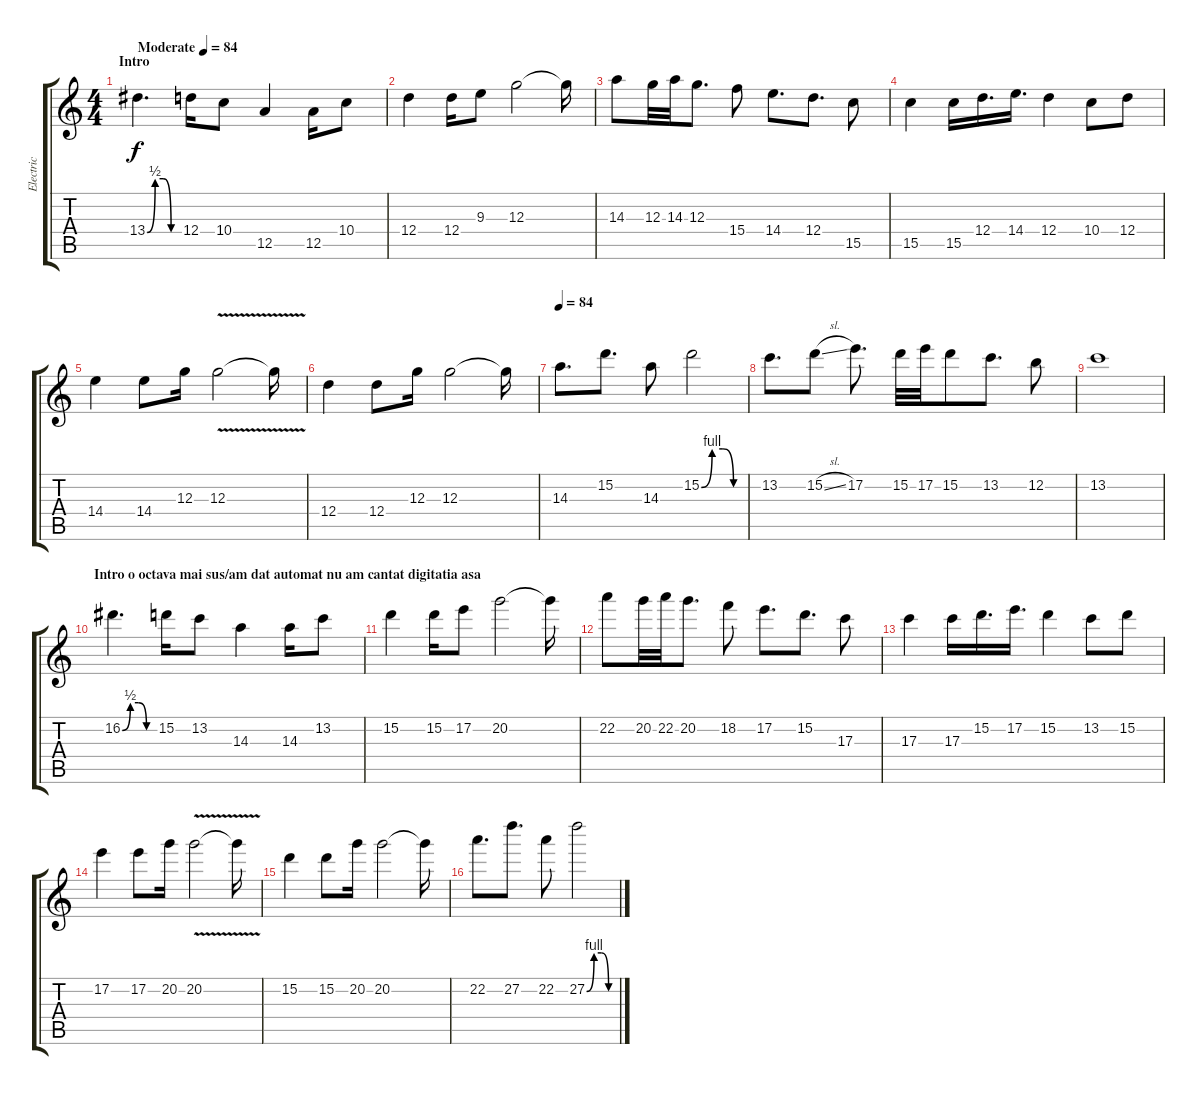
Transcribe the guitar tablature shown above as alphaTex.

\track ("Electric" "Electric") {instrument distortionguitar}
\staff {score tabs}
\tuning (E4 B3 G3 D3 A2 E2) {hide}
\ts (4 4)
\section ("" "Intro")
\tempo (84 "Moderate")
\clef g2
\ks c
13.4{be (custom 0 0 15 2 30 2 45 0 60 0)}.4{d dy f instrument distortionguitar} 12.4.16 10.4.8 12.5.4 12.5.16 10.4.8 |
12.4.4 12.4.16 9.3.8 12.3.2 12.3{t}.16 |
14.3.8 12.3.32 14.3.32 12.3.8{d} 15.4.8 14.4.8{d} 12.4.8{d} 15.5.8 |
15.5.4 15.5.16 12.4.16{d} 14.4.16{d} 12.4.4 10.4.8 12.4.8 |
14.4.4 14.4.8 12.3.16 12.3{v}.2 12.3{v t}.16 |
12.4.4 12.4.8 12.3.16 12.3.2 12.3{t}.16 |
\tempo 84
14.3.8{d volume 4} 15.2.8{d} 14.3.8 15.2{be (custom 0 0 15 4 30 4 45 0 60 0)}.2 |
13.2.8{d} 15.2{sl}.8 17.2.8{d} 15.2.32 17.2.32 15.2.8 13.2.8{d} 12.2.8 |
13.2.1 |
\section ("" "Intro o octava mai sus/am dat automat nu am cantat digitatia asa")
16.2{be (custom 0 0 15 2 30 2 45 0 60 0)}.4{d} 15.2.16 13.2.8 14.3.4 14.3.16 13.2.8 |
15.2.4 15.2.16 17.2.8 20.2.2 20.2{t}.16 |
22.2.8 20.2.32 22.2.32 20.2.8{d} 18.2.8 17.2.8{d} 15.2.8{d} 17.3.8 |
17.3.4 17.3.16 15.2.16{d} 17.2.16{d} 15.2.4 13.2.8 15.2.8 |
17.2.4 17.2.8 20.2.16 20.2{v}.2 20.2{v t}.16 |
15.2.4 15.2.8 20.2.16 20.2.2 20.2{t}.16 |
22.2.8{d} 27.2.8{d} 22.2.8 27.2{be (custom 0 0 15 4 30 4 45 0 60 0)}.2
